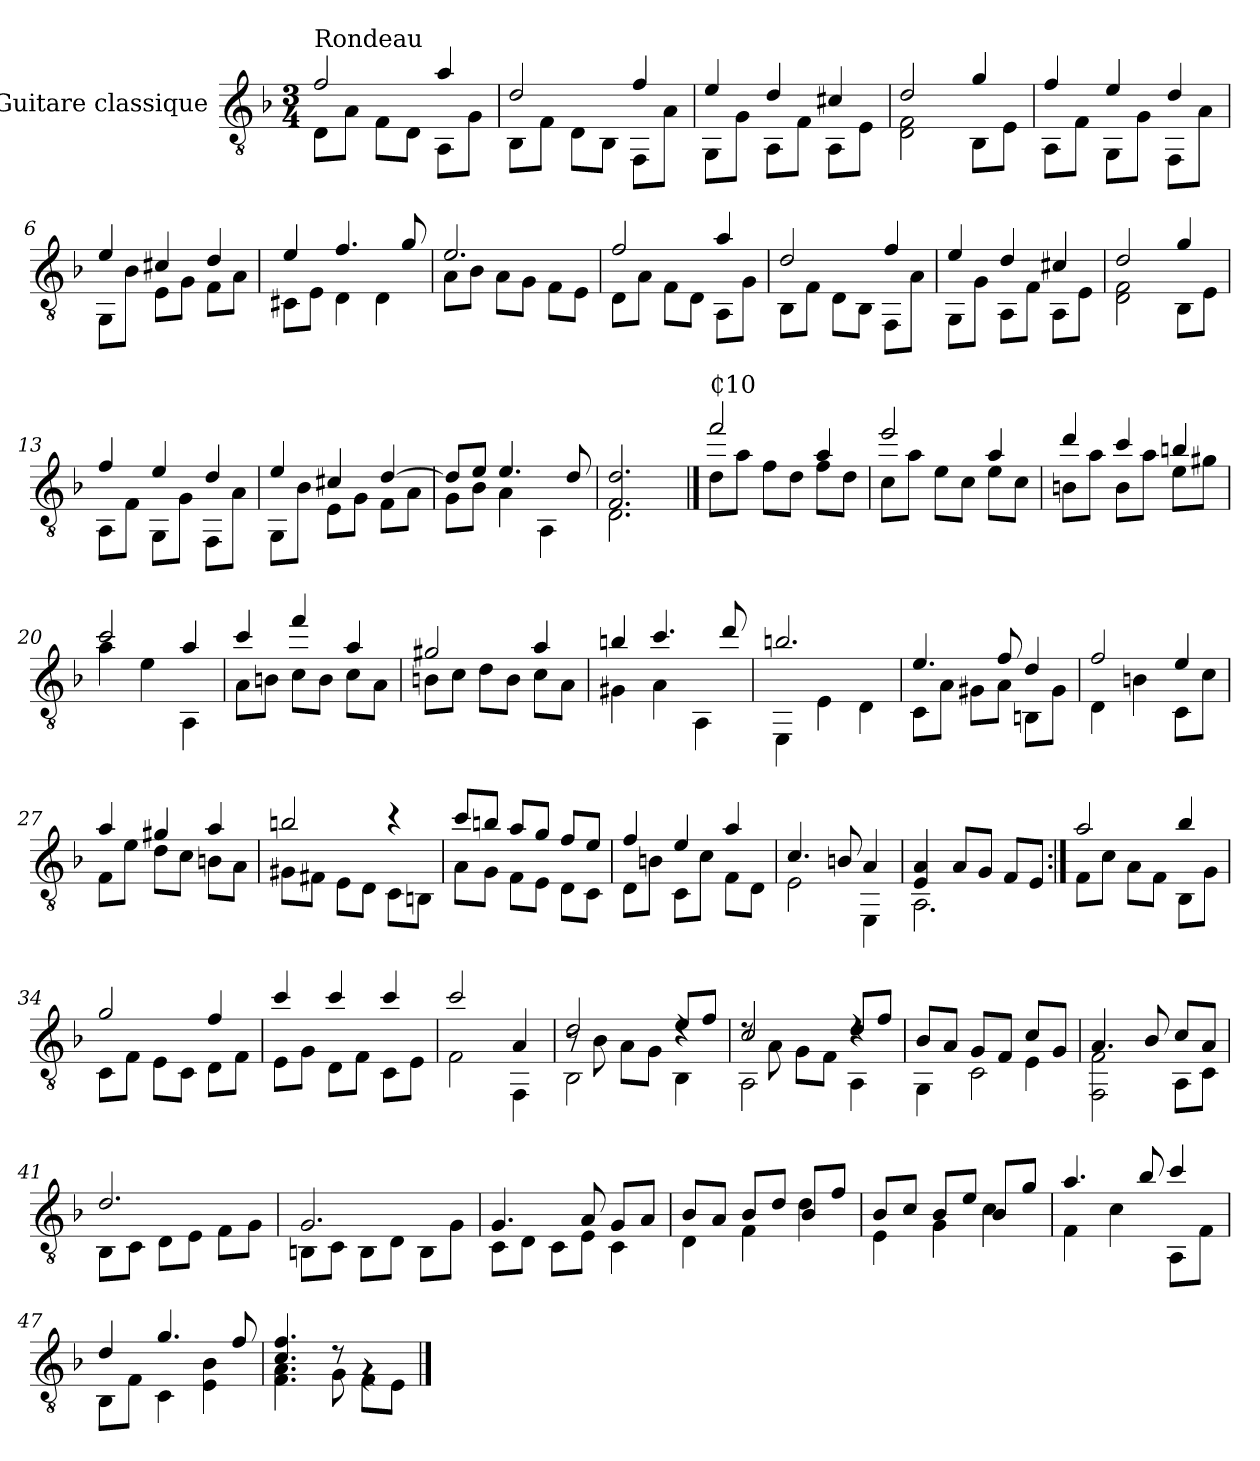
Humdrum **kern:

**kern
*part1
*staff1
*I"Guitare classique
*clefGv2
*k[b-]
*M3/4
*MM72
=1
*^
!LO:TX:a:t=Rondeau	!
2f/	8D\L
.	8A\J
.	8F\L
.	8D\J
4a/	8AA\L
.	8G\J
=2	=2
2d/	8BB-\L
.	8F\J
.	8D\L
.	8BB-\J
4f/	8FF\L
.	8A\J
=3	=3
4e/	8GG\L
.	8G\J
4d/	8AA\L
.	8F\J
4c#X/	8AA\L
.	8E\J
=4	=4
2d/	2D\ 2F\
4g/	8BB-\L
.	8E\J
=5	=5
4f/	8AA\L
.	8F\J
4e/	8GG\L
.	8G\J
4d/	8FF\L
.	8A\J
=6	=6
4e/	8GG\L
.	8B-\J
4c#X/	8E\L
.	8G\J
4d/	8F\L
.	8A\J
!!LO:LB:g=z	!!
=7	=7
4e/	8C#X\L
.	8E\J
4.f/	4D\
.	4D\
8g/	.
=8	=8
2.e/	8A\L
.	8B-\J
.	8A\L
.	8G\J
.	8F\L
.	8E\J
=9	=9
2f/	8D\L
.	8A\J
.	8F\L
.	8D\J
4a/	8AA\L
.	8G\J
=10	=10
2d/	8BB-\L
.	8F\J
.	8D\L
.	8BB-\J
4f/	8FF\L
.	8A\J
=11	=11
4e/	8GG\L
.	8G\J
4d/	8AA\L
.	8F\J
4c#X/	8AA\L
.	8E\J
=12	=12
2d/	2D\ 2F\
4g/	8BB-\L
.	8E\J
=13	=13
4f/	8AA\L
.	8F\J
4e/	8GG\L
.	8G\J
4d/	8FF\L
.	8A\J
!!LO:LB:g=z	!!
=14	=14
4e/	8GG\L
.	8B-\J
4c#X/	8E\L
.	8G\J
[4d/	8F\L
.	8A\J
=15	=15
8d/L]	8G\L
8e/J	8B-\J
4.e/	4A\
.	4AA\
8d/	.
=16	=16
2.F/ 2.d/	2.D\
==17	==17
!LO:TX:a:t=₵10	!
2ff/	8d\L
.	8a\J
.	8f\L
.	8d\J
4a/	8f\L
.	8d\J
=18	=18
2ee/	8c\L
.	8a\J
.	8e\L
.	8c\J
4a/	8e\L
.	8c\J
=19	=19
4dd/	8Bn\L
.	8a\J
4cc/	8B\L
.	8a\J
4bn/	8e\L
.	8g#X\J
=20	=20
2cc/	4a\
.	4e\
4a/	4AA\
!!LO:LB:g=z	!!
=21	=21
4cc/	8A\L
.	8Bn\J
4ff/	8c\L
.	8B\J
4a/	8c\L
.	8A\J
=22	=22
2g#X/	8Bn\L
.	8c\J
.	8d\L
.	8B\J
4a/	8c\L
.	8A\J
=23	=23
4bn/	4G#X\
4.cc/	4A\
.	4AA\
8dd/	.
=24	=24
2.bn/	4EE\
.	4E\
.	4D\
=25	=25
4.e/	8C\L
.	8A\J
.	8G#X\L
8f/	8A\J
4d/	8BBn\L
.	8G#\J
=26	=26
2f/	4D\
.	4Bn\
4e/	8C\L
.	8c\J
=27	=27
4a/	8F\L
.	8e\J
4g#X/	8d\L
.	8c\J
4a/	8Bn\L
.	8A\J
!!LO:LB:g=z	!!
=28	=28
2bn/	8G#X\L
.	8F#X\J
.	8E\L
.	8D\J
4r	8C\L
.	8BBn\J
=29	=29
8cc/L	8A\L
8bn/J	8G\J
8a/L	8F\L
8g/J	8E\J
8f/L	8D\L
8e/J	8C\J
=30	=30
4f/	8D\L
.	8Bn\J
4e/	8C\L
.	8c\J
4a/	8F\L
.	8D\J
=31	=31
4.c/	2E\
8Bn/	.
4A/	4EE\
=32	=32
4E/ 4A/	2.AA\
8A/L	.
8G/J	.
8F/L	.
8E/J	.
=33:|!	=33:|!
2a/	8F\L
.	8c\J
.	8A\L
.	8F\J
4b-/	8BB-\L
.	8G\J
=34	=34
2g/	8C\L
.	8F\J
.	8E\L
.	8C\J
4f/	8D\L
.	8F\J
!!LO:LB:g=z	!!
=35	=35
4cc/	8E\L
.	8G\J
4cc/	8D\L
.	8F\J
4cc/	8C\L
.	8E\J
=36	=36
2cc/	2F\
4A/	4FF\
=37	=37
*	*^
2d/	8r	2BB-\
.	8B-\	.
.	8A\L	.
.	8G\J	.
8e/L	4rd	4BB-\
8f/J	.	.
=38	=38	=38
2c/	8rd	2AA\
.	8A\	.
.	8G\L	.
.	8F\J	.
8d/L	4rd	4AA\
8f/J	.	.
=39	=39	=39
2ryy	8B-/L	4GG\
.	8A/J	.
.	8G/L	2C\
.	8F/J	.
8c/L	4E\	.
8G/J	.	.
*	*v	*v
=40	=40
4.A/	2FF\ 2F\
8B-/	.
8c/L	8AA\L
8A/J	8C\J
=41	=41
2.d/	8BB-\L
.	8C\J
.	8D\L
.	8E\J
.	8F\L
.	8G\J
!!LO:LB:g=z	!!
=42	=42
2.G/	8BBn\L
.	8C\J
.	8BB\L
.	8D\J
.	8BB\L
.	8G\J
=43	=43
4.G/	8C\L
.	8D\J
.	8C\L
8A/	8E\J
8G/L	4C\
8A/J	.
=44	=44
8B-/L	4D\
8A/J	.
8B-/L	4F\
8d/J	.
8B-/L	4d\
8f/J	.
=45	=45
8B-/L	4E\
8c/J	.
8B-/L	4G\
8e/J	.
8B-/L	4c\
8g/J	.
=46	=46
4.a/	4F\
.	4c\
8b-/	.
4cc/	8AA\L
.	8F\J
=47	=47
4d/	8BB-\L
.	8F\J
4.g/	4C\
.	4E\ 4B-\
8f/	.
=48	=48
4.c/ 4.f/	4.F\ 4.A\
8r	8G\
4rG	8F\L
.	8E\J
*v	*v
==
*-
